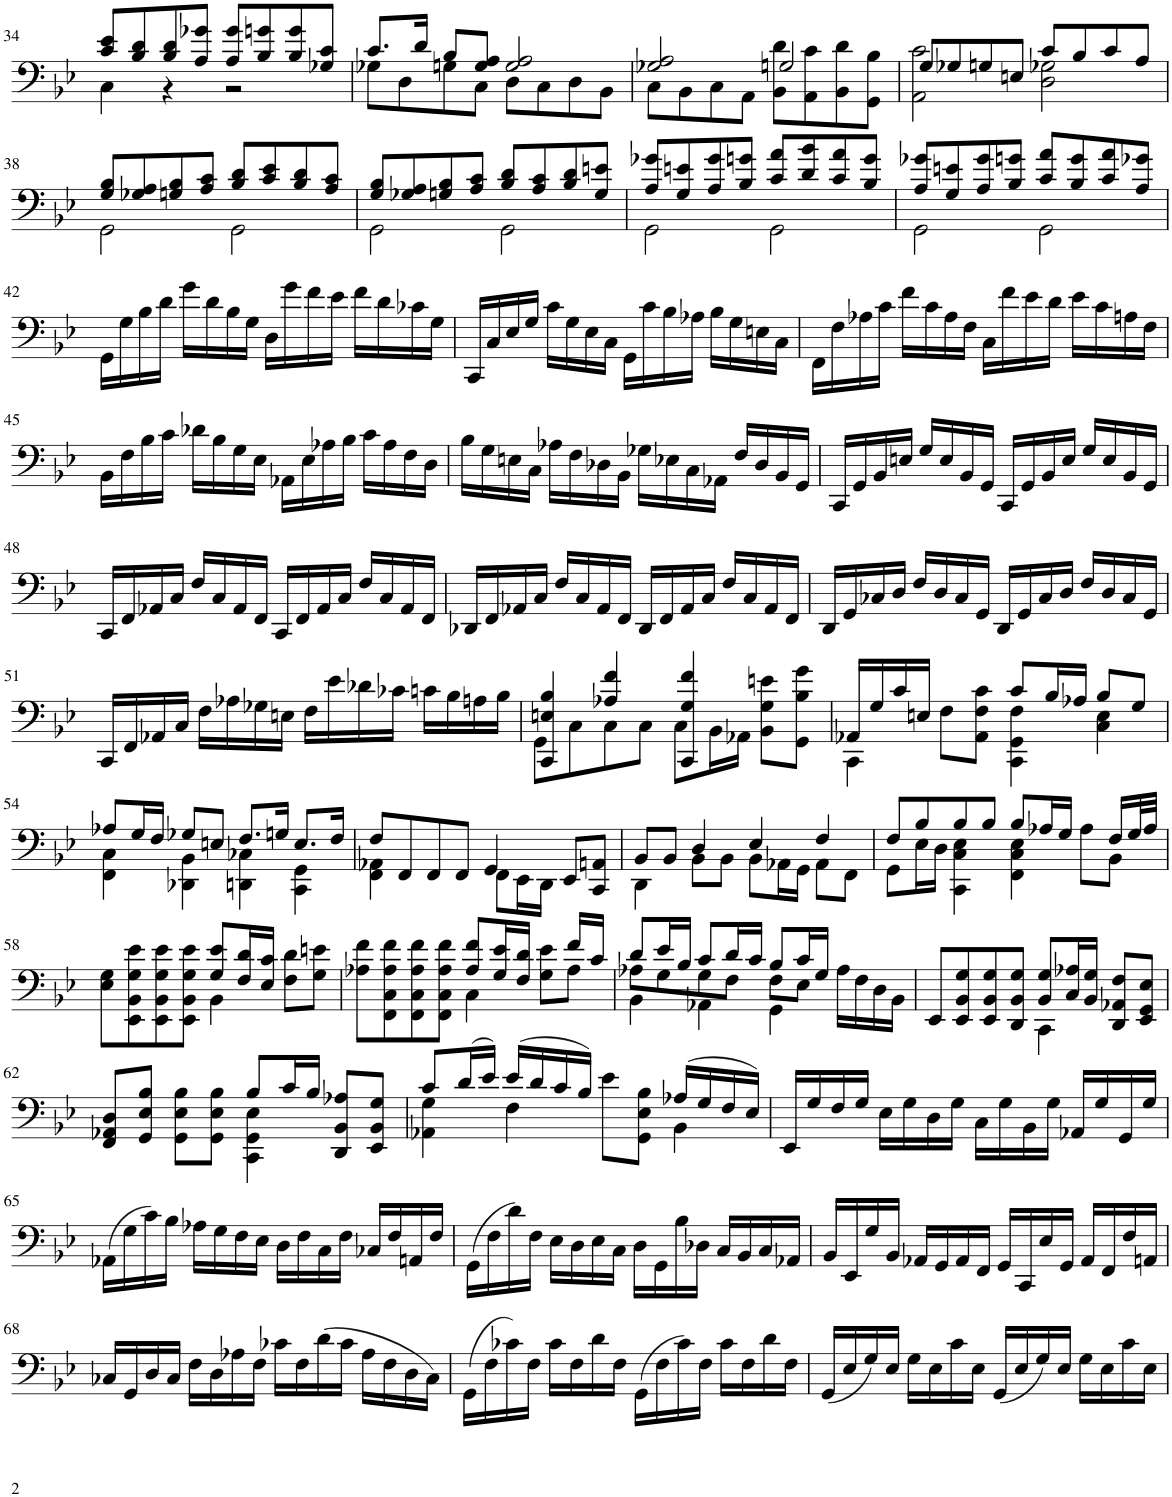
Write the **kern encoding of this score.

**kern
*part1
*staff1
*I"Violoncello
*I'Vc.
!!LO:PB:g=z
*clefF4
*k[b-e-]
*M4/4
*met(c)
=34
*^
8c/ 8e-/L	4C\
8B-/ 8d/	.
8B-/ 8d/	4r
8A/ 8g-X/J	.
8A/ 8g-/L	2r
8B-/ 8gn/	.
8B-/ 8g/	.
8G-X/ 8c/J	.
=35	=35
8.c/L	8G-X\L
.	8D\
16d/Jk	.
8B-/L	8Gn\
8G/ 8A/J	8C\J
2G/ 2A/	8D\L
.	8C\
.	8D\
.	8BB-\J
=36	=36
8C\L	2G-X/ 2A/
8BB-\	.
8C\	.
8AA\J	.
8BB-\ 8d\L	2Gn/
8AA\ 8c\	.
8BB-\ 8d\	.
8GG\ 8B-\J	.
=37	=37
8G/L	2AA\ 2c\
8G-X/	.
8Gn/	.
8En/J	.
8c/L	2D\ 2G-X\
8B-/	.
8c/	.
8A/J	.
!!LO:LB:g=z	!!
=38	=38
8G/ 8B-/L	2GG\
8G-X/ 8A/	.
8Gn/ 8B-/	.
8A/ 8c/J	.
8B-/ 8d/L	2GG\
8c/ 8e-/	.
8B-/ 8d/	.
8A/ 8c/J	.
=39	=39
8G/ 8B-/L	2GG\
8G-X/ 8A/	.
8Gn/ 8B-/	.
8A/ 8c/J	.
8B-/ 8d/L	2GG\
8A/ 8c/	.
8B-/ 8d/	.
8G/ 8en/J	.
=40	=40
8A/ 8g-X/L	2GG\
8G/ 8en/	.
8A/ 8g-/	.
8B-/ 8gn/J	.
8c/ 8a/L	2GG\
8d/ 8b-/	.
8c/ 8a/	.
8B-/ 8g/J	.
=41	=41
8A/ 8g-X/L	2GG\
8G/ 8en/	.
8A/ 8g-/	.
8B-/ 8gn/J	.
8c/ 8a/L	2GG\
8B-/ 8g/	.
8c/ 8a/	.
8A/ 8g-X/J	.
*v	*v
!!LO:LB:g=z
=42
16GG\LL
16G\
16B-\
16d\JJ
16g\LL
16d\
16B-\
16G\JJ
16D\LL
16g\
16f\
16e-\JJ
16f\LL
16d\
16c-X\
16G\JJ
=43
16CC/LL
16C/
16E-/
16G/JJ
16c\LL
16G\
16E-\
16C\JJ
16GG\LL
16c\
16B-\
16A-X\JJ
16B-\LL
16G\
16En\
16C\JJ
=44
16FF\LL
16F\
16A-X\
16c\JJ
16f\LL
16c\
16A-\
16F\JJ
16C\LL
16f\
16e-\
16d\JJ
16e-\LL
16c\
16An\
16F\JJ
!!LO:LB:g=z
=45
16BB-\LL
16F\
16B-\
16c\JJ
16d-X\LL
16B-\
16G\
16E-\JJ
16AA-X\LL
16E-\
16A-X\
16B-\JJ
16c\LL
16A-\
16F\
16D\JJ
=46
16B-\LL
16G\
16En\
16C\JJ
16A-X\LL
16F\
16D-X\
16BB-\JJ
16G-X\LL
16E-X\
16C\
16AA-X\JJ
16F/LL
16D-/
16BB-/
16GG/JJ
=47
16CC/LL
16GG/
16BB-/
16En/JJ
16G/LL
16E/
16BB-/
16GG/JJ
16CC/LL
16GG/
16BB-/
16E/JJ
16G/LL
16E/
16BB-/
16GG/JJ
!!LO:LB:g=z
=48
16CC/LL
16FF/
16AA-X/
16C/JJ
16F/LL
16C/
16AA-/
16FF/JJ
16CC/LL
16FF/
16AA-/
16C/JJ
16F/LL
16C/
16AA-/
16FF/JJ
=49
16DD-X/LL
16FF/
16AA-X/
16C/JJ
16F/LL
16C/
16AA-/
16FF/JJ
16DD-/LL
16FF/
16AA-/
16C/JJ
16F/LL
16C/
16AA-/
16FF/JJ
=50
16DD/LL
16GG/
16C-X/
16D/JJ
16F/LL
16D/
16C-/
16GG/JJ
16DD/LL
16GG/
16C-/
16D/JJ
16F/LL
16D/
16C-/
16GG/JJ
!!LO:LB:g=z
=51
16CC/LL
16FF/
16AA-X/
16C/JJ
16F\LL
16A-X\
16G-X\
16En\JJ
16F\LL
16e-\
16d-X\
16c-X\JJ
16cn\LL
16B-\
16An\
16B-\JJ
=52
*^
4CC/ 4En/ 4B-/	8GG\L
.	8C\
4A-X/ 4f/	8C\
.	8C\J
4CC/ 4G/ 4f/	8C\L
.	16BB-\L
.	16AA-X\JJ
4ryy	8BB-\ 8G\ 8en\L
.	8GG\ 8B-\ 8g\J
=53	=53
16AA-X/LL	4CC\
16G/	.
16c/	.
16En/JJ	.
4ryy	8F\L
.	8AA-\ 8F\ 8c\J
8c/L	4CC\ 4GG\ 4F\
16B-/L	.
16A-X/JJ	.
8B-/L	4C\ 4E\
8G/J	.
!!LO:LB:g=z	!!
=54	=54
8A-X/L	4FF\ 4C\
16G/L	.
16F/JJ	.
8G-X/L	4DD-X\ 4BB-\
8En/J	.
8.F/L	4DDn\ 4C-X\
16Gn/Jk	.
8.E/L	4CC\ 4GG\
16F/Jk	.
=55	=55
8F/L	4FF\ 4AA-X\
8FF/	.
8FF/	4ryy
8FF/J	.
4GG/	8FF\L
.	16EE-\L
.	16DD\JJ
8EE-/L	4ryy
8CC/ 8AAn/J	.
=56	=56
4DD\	8BB-/L
.	8BB-/J
8BB-\L	4D/
8BB-\J	.
8BB-\L	4E-/
16AA-X\L	.
16GG\JJ	.
8AA-\L	4F/
8FF\J	.
=57	=57
8F/L	8GG\L
8B-/	16E-\L
.	16D\JJ
8B-/	4CC\ 4C\ 4E-\
8B-/J	.
8B-/L	4FF\ 4C\ 4E-\
16A-X/L	.
16G/JJ	.
8ryy	8A-\L
16F/LL	8BB-\J
32G/L	.
32A-/JJJ	.
!!LO:LB:g=z	!!
=58	=58
2ryy	8E-\ 8G\L
.	8EE-\ 8BB-\ 8G\ 8e-\
.	8EE-\ 8BB-\ 8G\ 8e-\
.	8EE-\ 8BB-\ 8G\ 8e-\J
8G/ 8e-/L	4BB-\
16F/ 16d/L	.
16E-/ 16c/JJ	.
4ryy	8F\ 8d\L
.	8G\ 8en\J
=59	=59
2ryy	8A-X\ 8f\L
.	8FF\ 8C\ 8A-\ 8f\
.	8FF\ 8C\ 8A-\ 8f\
.	8FF\ 8C\ 8A-\ 8f\J
8A-/ 8f/L	4C\
16G/ 16e-/L	.
16F/ 16d/JJ	.
8ryy	8G\ 8e-\L
16f/LL	8A-\J
16c/JJ	.
=60	=60
*	*^
8d/L	4BB-\	8A-X\L
16e-/L	.	8G\
16B-/JJ	.	.
8c/L	4AA-X\	8G\
16d/L	.	8F\J
16c/JJ	.	.
8B-/L	4GG\	8F\L
16c/L	.	8E-\J
16G/JJ	.	.
16A-\LL	4ryy	4ryy
16F\	.	.
16D\	.	.
16BB-\JJ	.	.
*	*v	*v
=61	=61
8EE-/L	2ryy
8EE-/ 8BB-/ 8G/	.
8EE-/ 8BB-/ 8G/	.
8DD/ 8BB-/ 8G/J	.
8BB-/ 8G/L	4CC\
16C/ 16A-X/L	.
16BB-/ 16G/JJ	.
8DD/ 8AA-X/ 8F/L	4ryy
8EE-/ 8GG/ 8E-/J	.
!!LO:LB:g=z	!!
=62	=62
8FF/ 8AA-X/ 8D/L	4ryy
8GG/ 8E-/ 8B-/J	.
4ryy	8GG\ 8E-\ 8B-\L
.	8GG\ 8E-\ 8B-\J
8B-/L	4CC\ 4GG\ 4E-\
16c/L	.
16B-/JJ	.
8DD/ 8BB-/ 8A-X/L	4ryy
8EE-/ 8BB-/ 8G/J	.
=63	=63
8c/L	4AA-X\ 4G\
(16d/L	.
16e-/JJ)	.
(16e-/LL	4F\
16d/	.
16c/	.
16B-/JJ)	.
4ryy	8e-\L
.	8GG\ 8E-\ 8B-\J
(16A-X/LL	4BB-\
16G/	.
16F/	.
16E-/JJ)	.
*v	*v
=64
16EE-/LL
16G/
16F/
16G/JJ
16E-\LL
16G\
16D\
16G\JJ
16C\LL
16G\
16BB-\
16G\JJ
16AA-X/LL
16G/
16GG/
16G/JJ
!!LO:LB:g=z
=65
(16AA-X\LL
16G\
16c\)
16B-\JJ
16A-X\LL
16G\
16F\
16E-\JJ
16D\LL
16F\
16C\
16F\JJ
16C-X/LL
16F/
16AAn/
16F/JJ
=66
(16GG\LL
16F\
16d\)
16F\JJ
16E-\LL
16D\
16E-\
16C\JJ
16D\LL
16GG\
16B-\
16D-X\JJ
16C/LL
16BB-/
16C/
16AA-X/JJ
=67
16BB-/LL
16EE-/
16G/
16BB-/JJ
16AA-X/LL
16GG/
16AA-/
16FF/JJ
16GG/LL
16CC/
16E-/
16GG/JJ
16AA-/LL
16FF/
16F/
16AAn/JJ
!!LO:LB:g=z
=68
16C-X/LL
16GG/
16D/
16C-/JJ
16F\LL
16D\
16A-X\
16F\JJ
16c-X\LL
16F\
(16d\
16c-\JJ
16A-\LL
16F\
16D\
16C-\JJ)
=69
(16GG\LL
16F\
16c-X\)
16F\JJ
16c-\LL
16F\
16d\
16F\JJ
(16GG\LL
16F\
16c-\)
16F\JJ
16c-\LL
16F\
16d\
16F\JJ
=70
(16GG/LL
16E-/
16G/)
16E-/JJ
16G\LL
16E-\
16c\
16E-\JJ
(16GG/LL
16E-/
16G/)
16E-/JJ
16G\LL
16E-\
16c\
16E-\JJ
=
*-
